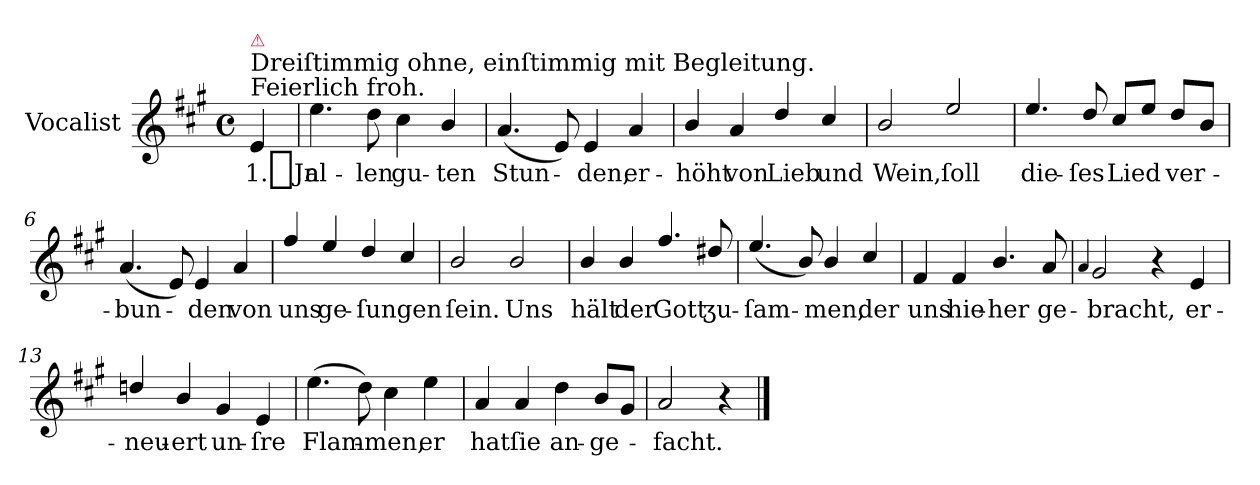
**kern	**text
*part1	*part1
*staff1	*staff1
*I"Vocalist	*
*clefG2	*
*k[f#c#g#]	*
*A:	*
*M4/4	*
*met(c)	*
=	=
!LO:TX:a:t=Feierlich froh.	!
!LO:TX:a:t=Dreiſtimmig ohne, einſtimmig mit Begleitung.	!
!LO:TX:a:color=crimson:t=⚠	!
4e	1._Jn
=1	=1
4.ee	al-
8dd	-len
4cc#	gu-
4b/	-ten
=2	=2
(>4.a	Stun-
8e)	.
4e	-den,
4a	er-
=3	=3
4b/	-höht
4a	von
4dd/	Lieb
4cc#/	und
=4	=4
2b/	Wein,
2ee/	ſoll
=5	=5
4.ee/	die-
8dd/	-ſes
8cc#/L	Lied
8eeJ	.
8dd/L	ver-
8bJ	.
=6	=6
(>4.a	-bun-
8e)	.
4e	-den
4a	von
=7	=7
4ff#/	uns
4ee/	ge-
4dd/	-ſungen
4cc#/	.
=8	=8
2b/	ſein.
2b/	Uns
=9	=9
4b/	hält
4b/	der
4.ff#/	Gott
8dd#X/	ʒu-
=10	=10
(>4.ee/	-ſam-
8b/)	.
4b/	-men,
4cc#/	der
=11	=11
4f#	uns
4f#	hie-
4.b/	-her
8a	ge-
=12	=12
4qqa	.
2g#	-bracht,
4r	.
4e	er-
=13	=13
4ddn/	-neu-
4b/	-ert
4g#	un-
4e	-ſre
=14	=14
(4.ee	Flam-
8dd)	.
4cc#	-men,
4ee	er
=15	=15
4a	hat
4a	ſie
4dd	an-
8b/L	-ge-
8g#J	.
=16	=16
2a	-facht.
4r	.
==	==
*-	*-
